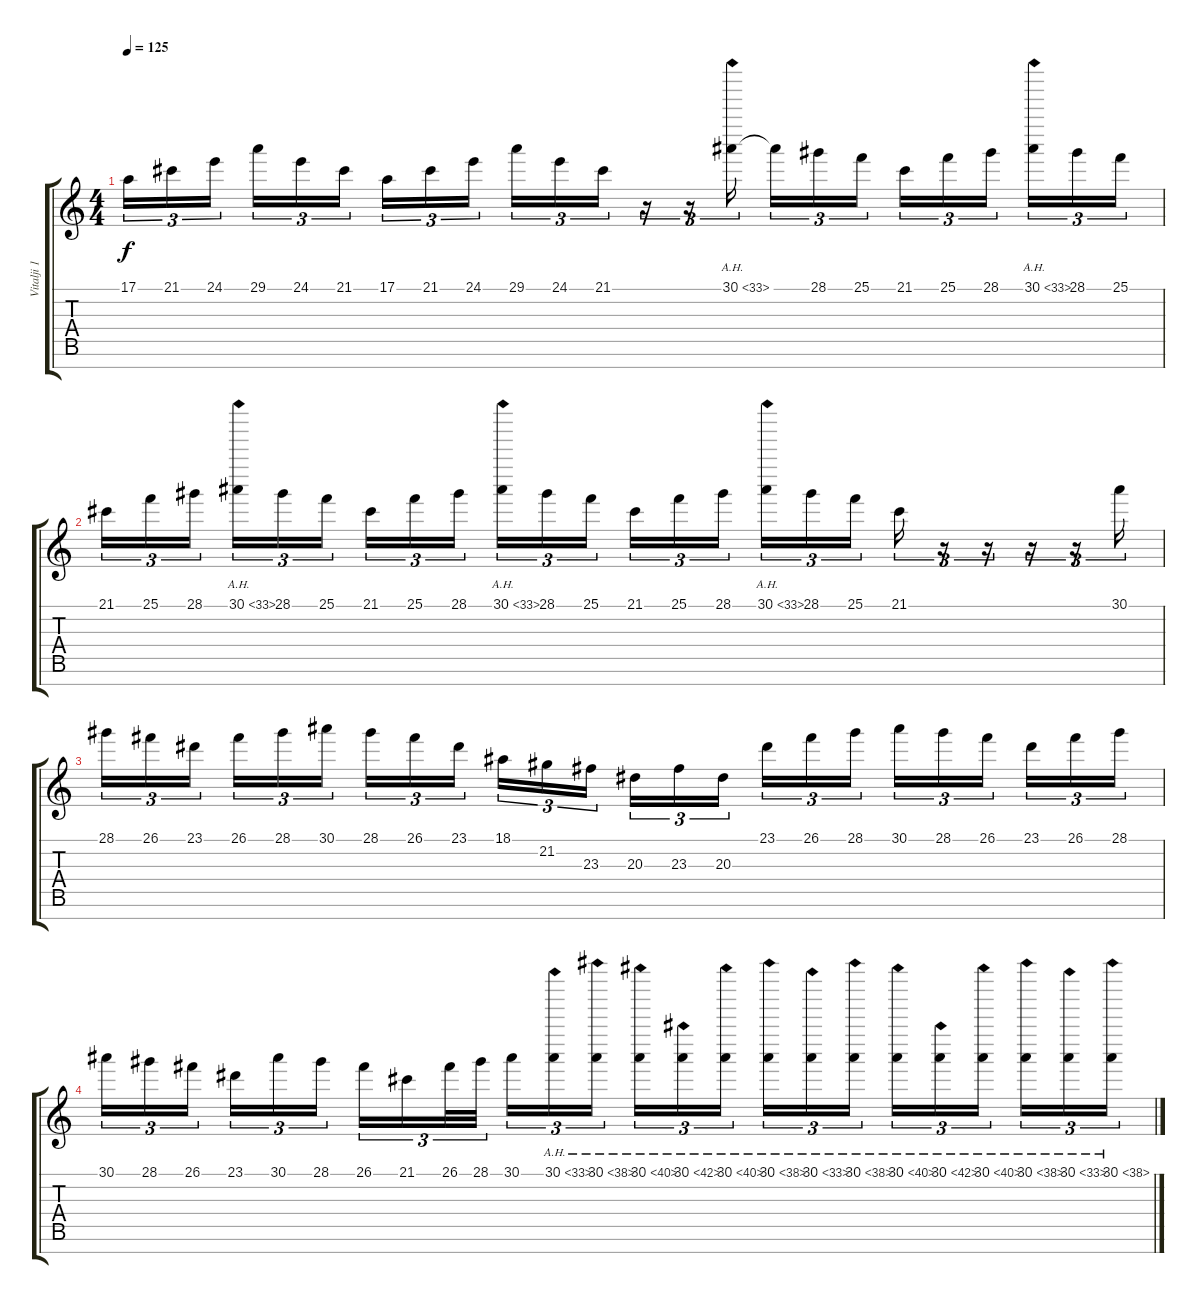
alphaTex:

\track ("Vitalji 1" "Vitalji 1") {instrument lead1square}
\staff {score tabs}
\tuning (E4 B3 G3 D3 A2 E2 B1) {hide}
\ts (4 4)
\tempo 125
\clef g2
\ks c
17.1.16{tu (3 2) dy f} 21.1.16{tu (3 2)} 24.1.16{tu (3 2) beam splitsecondary} 29.1.16{tu (3 2)} 24.1.16{tu (3 2)} 21.1.16{tu (3 2)} 17.1.16{tu (3 2)} 21.1.16{tu (3 2)} 24.1.16{tu (3 2) beam splitsecondary} 29.1.16{tu (3 2)} 24.1.16{tu (3 2)} 21.1.16{tu (3 2)} r.16{tu (3 2)} r.16{tu (3 2)} 30.1{ah 3}.16{tu (3 2) beam splitsecondary} 30.1{t}.16{tu (3 2)} 28.1.16{tu (3 2)} 25.1.16{tu (3 2)} 21.1.16{tu (3 2)} 25.1.16{tu (3 2)} 28.1.16{tu (3 2) beam splitsecondary} 30.1{ah 3}.16{tu (3 2)} 28.1.16{tu (3 2)} 25.1.16{tu (3 2)} |
21.1.16{tu (3 2)} 25.1.16{tu (3 2)} 28.1.16{tu (3 2) beam splitsecondary} 30.1{ah 3}.16{tu (3 2)} 28.1.16{tu (3 2)} 25.1.16{tu (3 2)} 21.1.16{tu (3 2)} 25.1.16{tu (3 2)} 28.1.16{tu (3 2) beam splitsecondary} 30.1{ah 3}.16{tu (3 2)} 28.1.16{tu (3 2)} 25.1.16{tu (3 2)} 21.1.16{tu (3 2)} 25.1.16{tu (3 2)} 28.1.16{tu (3 2) beam splitsecondary} 30.1{ah 3}.16{tu (3 2)} 28.1.16{tu (3 2)} 25.1.16{tu (3 2)} 21.1.16{tu (3 2)} r.16{tu (3 2)} r.16{tu (3 2)} r.16{tu (3 2)} r.16{tu (3 2)} 30.1.16{tu (3 2)} |
28.1.16{tu (3 2)} 26.1.16{tu (3 2)} 23.1.16{tu (3 2) beam splitsecondary} 26.1.16{tu (3 2)} 28.1.16{tu (3 2)} 30.1.16{tu (3 2)} 28.1.16{tu (3 2)} 26.1.16{tu (3 2)} 23.1.16{tu (3 2) beam splitsecondary} 18.1.16{tu (3 2)} 21.2.16{tu (3 2)} 23.3.16{tu (3 2)} 20.3.16{tu (3 2)} 23.3.16{tu (3 2)} 20.3.16{tu (3 2) beam splitsecondary} 23.1.16{tu (3 2)} 26.1.16{tu (3 2)} 28.1.16{tu (3 2)} 30.1.16{tu (3 2)} 28.1.16{tu (3 2)} 26.1.16{tu (3 2) beam splitsecondary} 23.1.16{tu (3 2)} 26.1.16{tu (3 2)} 28.1.16{tu (3 2)} |
30.1.16{tu (3 2)} 28.1.16{tu (3 2)} 26.1.16{tu (3 2) beam splitsecondary} 23.1.16{tu (3 2)} 30.1.16{tu (3 2)} 28.1.16{tu (3 2)} 26.1.16{tu (3 2)} 21.1.16{tu (3 2)} 26.1.32{tu (3 2)} 28.1.32{tu (3 2) beam splitsecondary} 30.1.16{tu (3 2)} 30.1{ah 3}.16{tu (3 2)} 30.1{ah 8}.16{tu (3 2)} 30.1{ah 10}.16{tu (3 2)} 30.1{ah 12}.16{tu (3 2)} 30.1{ah 10}.16{tu (3 2) beam splitsecondary} 30.1{ah 8}.16{tu (3 2)} 30.1{ah 3}.16{tu (3 2)} 30.1{ah 8}.16{tu (3 2)} 30.1{ah 10}.16{tu (3 2)} 30.1{ah 12}.16{tu (3 2)} 30.1{ah 10}.16{tu (3 2) beam splitsecondary} 30.1{ah 8}.16{tu (3 2)} 30.1{ah 3}.16{tu (3 2)} 30.1{ah 8}.16{tu (3 2)}
